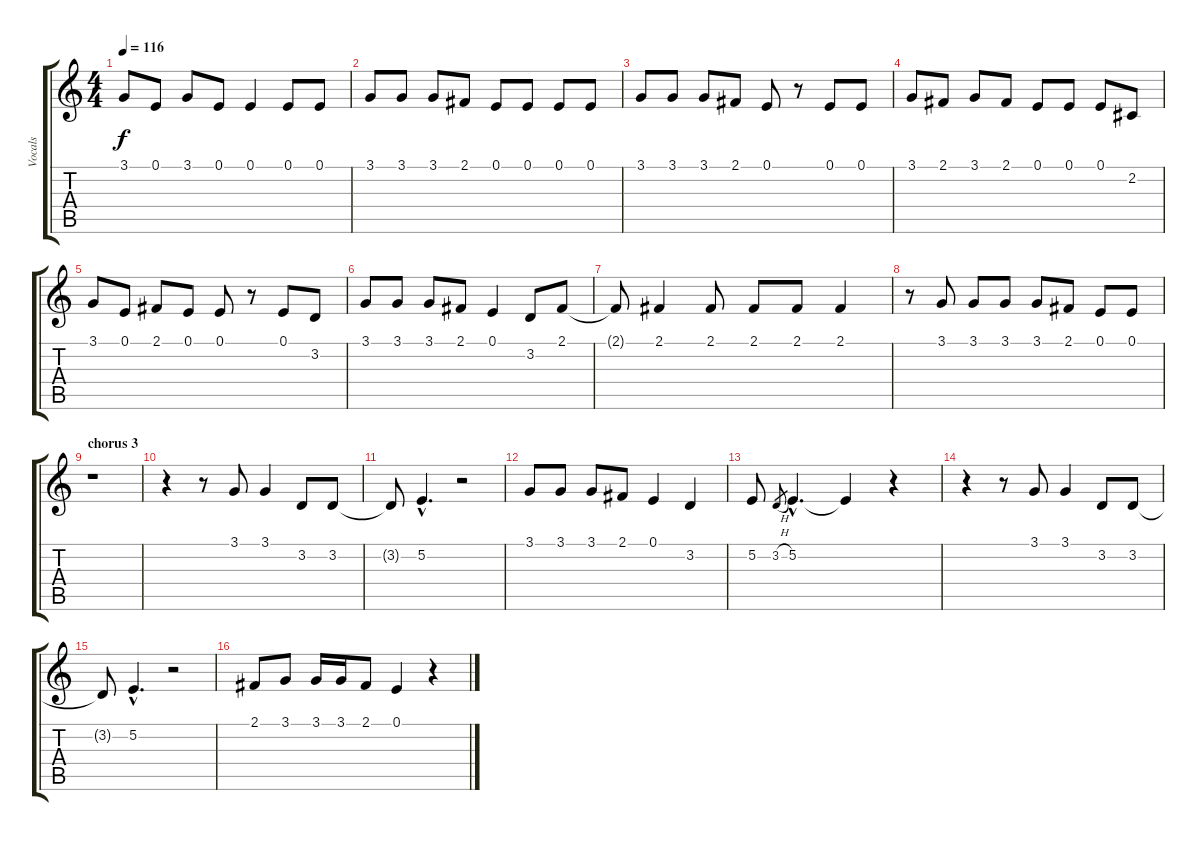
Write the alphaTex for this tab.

\track ("Vocals" "Vocals") {instrument lead5charang}
\staff {score tabs}
\tuning (E4 B3 G3 D3 A2 E2) {hide}
\ts (4 4)
\tempo 116
\clef g2
\ks c
3.1.8{dy f} 0.1.8 3.1.8 0.1.8 0.1.4 0.1.8 0.1.8 |
3.1.8 3.1.8 3.1.8 2.1.8 0.1.8 0.1.8 0.1.8 0.1.8 |
3.1.8 3.1.8 3.1.8 2.1.8 0.1.8 r.8 0.1.8 0.1.8 |
3.1.8 2.1.8 3.1.8 2.1.8 0.1.8 0.1.8 0.1.8 2.2.8 |
3.1.8 0.1.8 2.1.8 0.1.8 0.1.8 r.8 0.1.8 3.2.8 |
3.1.8 3.1.8 3.1.8 2.1.8 0.1.4 3.2.8 2.1.8 |
2.1{t}.8 2.1.4 2.1.8 2.1.8 2.1.8 2.1.4 |
r.8 3.1.8 3.1.8 3.1.8 3.1.8 2.1.8 0.1.8 0.1.8 |
\section ("" "chorus 3")
r.1 |
r.4 r.8 3.1.8 3.1.4 3.2.8 3.2.8 |
3.2{t}.8 5.2{hac}.4{d} r.2 |
3.1.8 3.1.8 3.1.8 2.1.8 0.1.4 3.2.4 |
5.2.8 3.2{h}.8{gr} 5.2{hac}.4{d} 5.2{t}.4 r.4 |
r.4 r.8 3.1.8 3.1.4 3.2.8 3.2.8 |
3.2{t}.8 5.2{hac}.4{d} r.2 |
2.1.8 3.1.8 3.1.16 3.1.16 2.1.8 0.1.4 r.4
